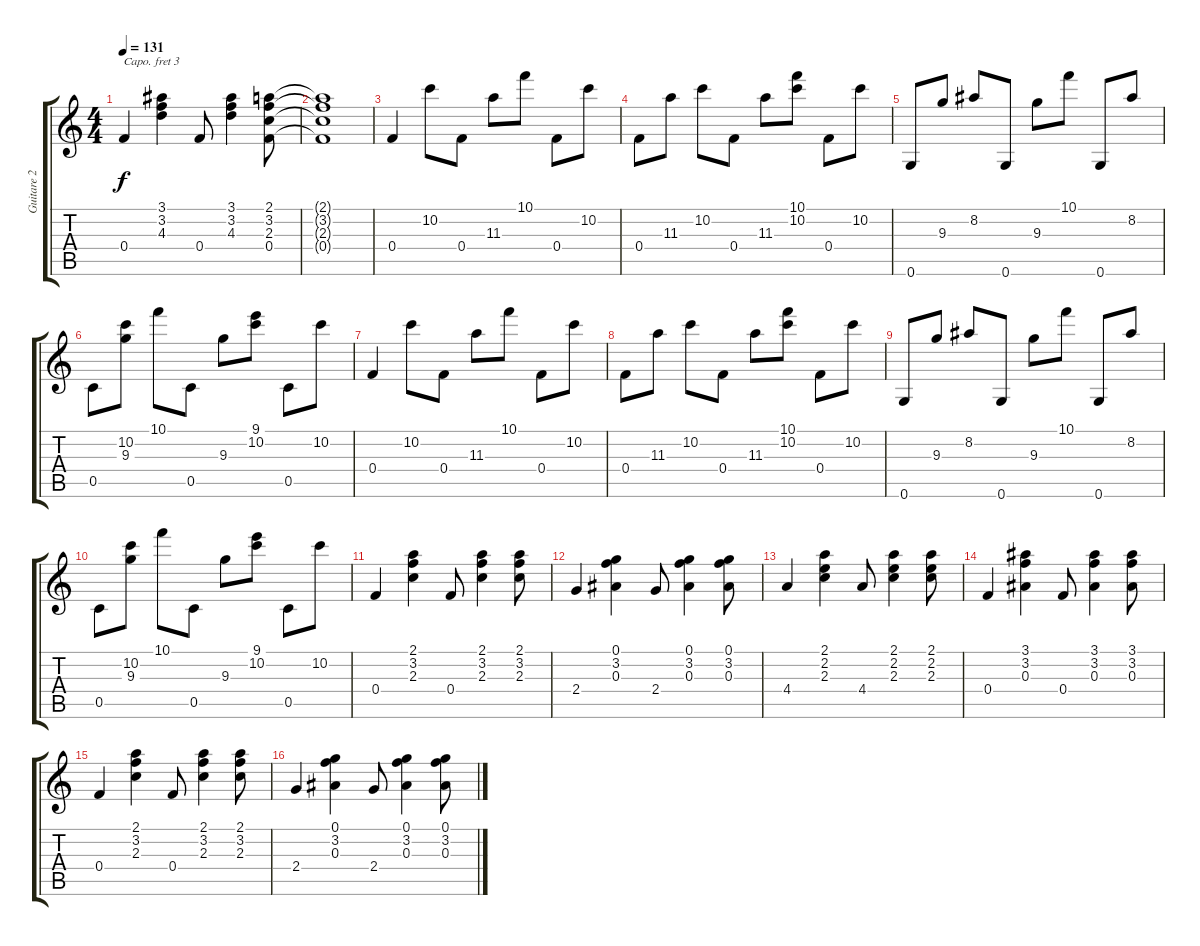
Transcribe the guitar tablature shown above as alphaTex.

\track ("Guitare 2" "Guitare 2") {instrument acousticguitarsteel}
\staff {score tabs}
\capo 3
\tuning (E4 B3 G3 D3 A2 E2) {hide}
\ts (4 4)
\tempo 131
\clef g2
\ks c
0.4.4{dy f} (3.1 3.2 4.3).4 0.4.8 (3.1 3.2 4.3).4 (2.1 3.2 2.3 0.4).8 |
(2.1{t} 3.2{t} 2.3{t} 0.4{t}).1 |
0.4.4 10.2.8 0.4.8 11.3.8 10.1.8 0.4.8 10.2.8 |
0.4.8 11.3.8 10.2.8 0.4.8 11.3.8 (10.1 10.2).8 0.4.8 10.2.8 |
0.6.8 9.3.8 8.2.8 0.6.8 9.3.8 10.1.8 0.6.8 8.2.8 |
0.5.8 (10.2 9.3).8 10.1.8 0.5.8 9.3.8 (9.1 10.2).8 0.5.8 10.2.8 |
0.4.4 10.2.8 0.4.8 11.3.8 10.1.8 0.4.8 10.2.8 |
0.4.8 11.3.8 10.2.8 0.4.8 11.3.8 (10.1 10.2).8 0.4.8 10.2.8 |
0.6.8 9.3.8 8.2.8 0.6.8 9.3.8 10.1.8 0.6.8 8.2.8 |
0.5.8 (10.2 9.3).8 10.1.8 0.5.8 9.3.8 (9.1 10.2).8 0.5.8 10.2.8 |
0.4.4 (2.1 3.2 2.3).4 0.4.8 (2.1 3.2 2.3).4 (2.1 3.2 2.3).8 |
2.4.4 (0.1 3.2 0.3).4 2.4.8 (0.1 3.2 0.3).4 (0.1 3.2 0.3).8 |
4.4.4 (2.1 2.2 2.3).4 4.4.8 (2.1 2.2 2.3).4 (2.1 2.2 2.3).8 |
0.4.4 (3.1 3.2 0.3).4 0.4.8 (3.1 3.2 0.3).4 (3.1 3.2 0.3).8 |
0.4.4 (2.1 3.2 2.3).4 0.4.8 (2.1 3.2 2.3).4 (2.1 3.2 2.3).8 |
2.4.4 (0.1 3.2 0.3).4 2.4.8 (0.1 3.2 0.3).4 (0.1 3.2 0.3).8
